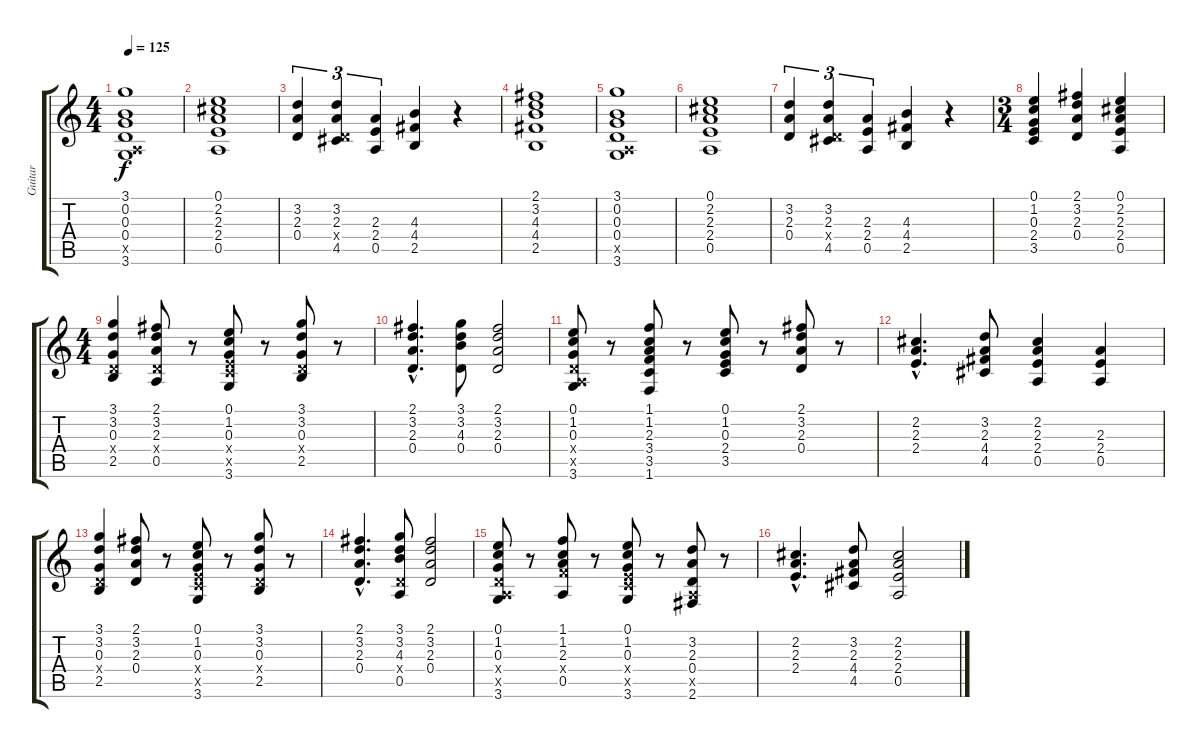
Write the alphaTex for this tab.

\track ("Guitar " "Guitar ") {instrument distortionguitar}
\staff {score tabs}
\tuning (E4 B3 G3 D3 A2 E2) {hide}
\ts (4 4)
\tempo 125
\clef g2
\ks c
(3.1 0.2 0.3 0.4 0.5{x} 3.6).1{dy f} |
(0.1 2.2 2.3 2.4 0.5).1 |
(3.2 2.3 0.4).4{tu (3 2)} (3.2 2.3 0.4{x} 4.5).4{tu (3 2)} (2.3 2.4 0.5).4{tu (3 2)} (4.3 4.4 2.5).4 r.4 |
(2.1 3.2 4.3 4.4 2.5).1 |
(3.1 0.2 0.3 0.4 0.5{x} 3.6).1 |
(0.1 2.2 2.3 2.4 0.5).1 |
(3.2 2.3 0.4).4{tu (3 2)} (3.2 2.3 0.4{x} 4.5).4{tu (3 2)} (2.3 2.4 0.5).4{tu (3 2)} (4.3 4.4 2.5).4 r.4 |
\ts (3 4)
(0.1 1.2 0.3 2.4 3.5).4 (2.1 3.2 2.3 0.4).4 (0.1 2.2 2.3 2.4 0.5).4 |
\ts (4 4)
(3.1 3.2 0.3 0.4{x} 2.5).4 (2.1 3.2 2.3 0.4{x} 0.5).8 r.8 (0.1 1.2 0.3 2.4{x} 3.5{x} 3.6).8 r.8 (3.1 3.2 0.3 0.4{x} 2.5).8 r.8 |
(2.1{hac} 3.2{hac} 2.3{hac} 0.4{hac}).4{d} (3.1 3.2 4.3 0.4).8 (2.1 3.2 2.3 0.4).2 |
(0.1 1.2 0.3 0.4{x} 0.5{x} 3.6).8 r.8 (1.1 1.2 2.3 3.4 3.5 1.6).8 r.8 (0.1 1.2 0.3 2.4 3.5).8 r.8 (2.1 3.2 2.3 0.4).8 r.8 |
(2.2{hac} 2.3{hac} 2.4{hac}).4{d} (3.2 2.3 4.4 4.5).8 (2.2 2.3 2.4 0.5).4 (2.3 2.4 0.5).4 |
(3.1 3.2 0.3 0.4{x} 2.5).4 (2.1 3.2 2.3 0.4).8 r.8 (0.1 1.2 0.3 2.4{x} 3.5{x} 3.6).8 r.8 (3.1 3.2 0.3 0.4{x} 2.5).8 r.8 |
(2.1{hac} 3.2{hac} 2.3{hac} 0.4{hac}).4{d} (3.1 3.2 4.3 0.4{x} 0.5).8 (2.1 3.2 2.3 0.4).2 |
(0.1 1.2 0.3 0.4{x} 0.5{x} 3.6).8 r.8 (1.1 1.2 2.3 3.4{x} 0.5).8 r.8 (0.1 1.2 0.3 2.4{x} 3.5{x} 3.6).8 r.8 (3.2 2.3 0.4 0.5{x} 2.6).8 r.8 |
(2.2{hac} 2.3{hac} 2.4{hac}).4{d} (3.2 2.3 4.4 4.5).8 (2.2 2.3 2.4 0.5).2
